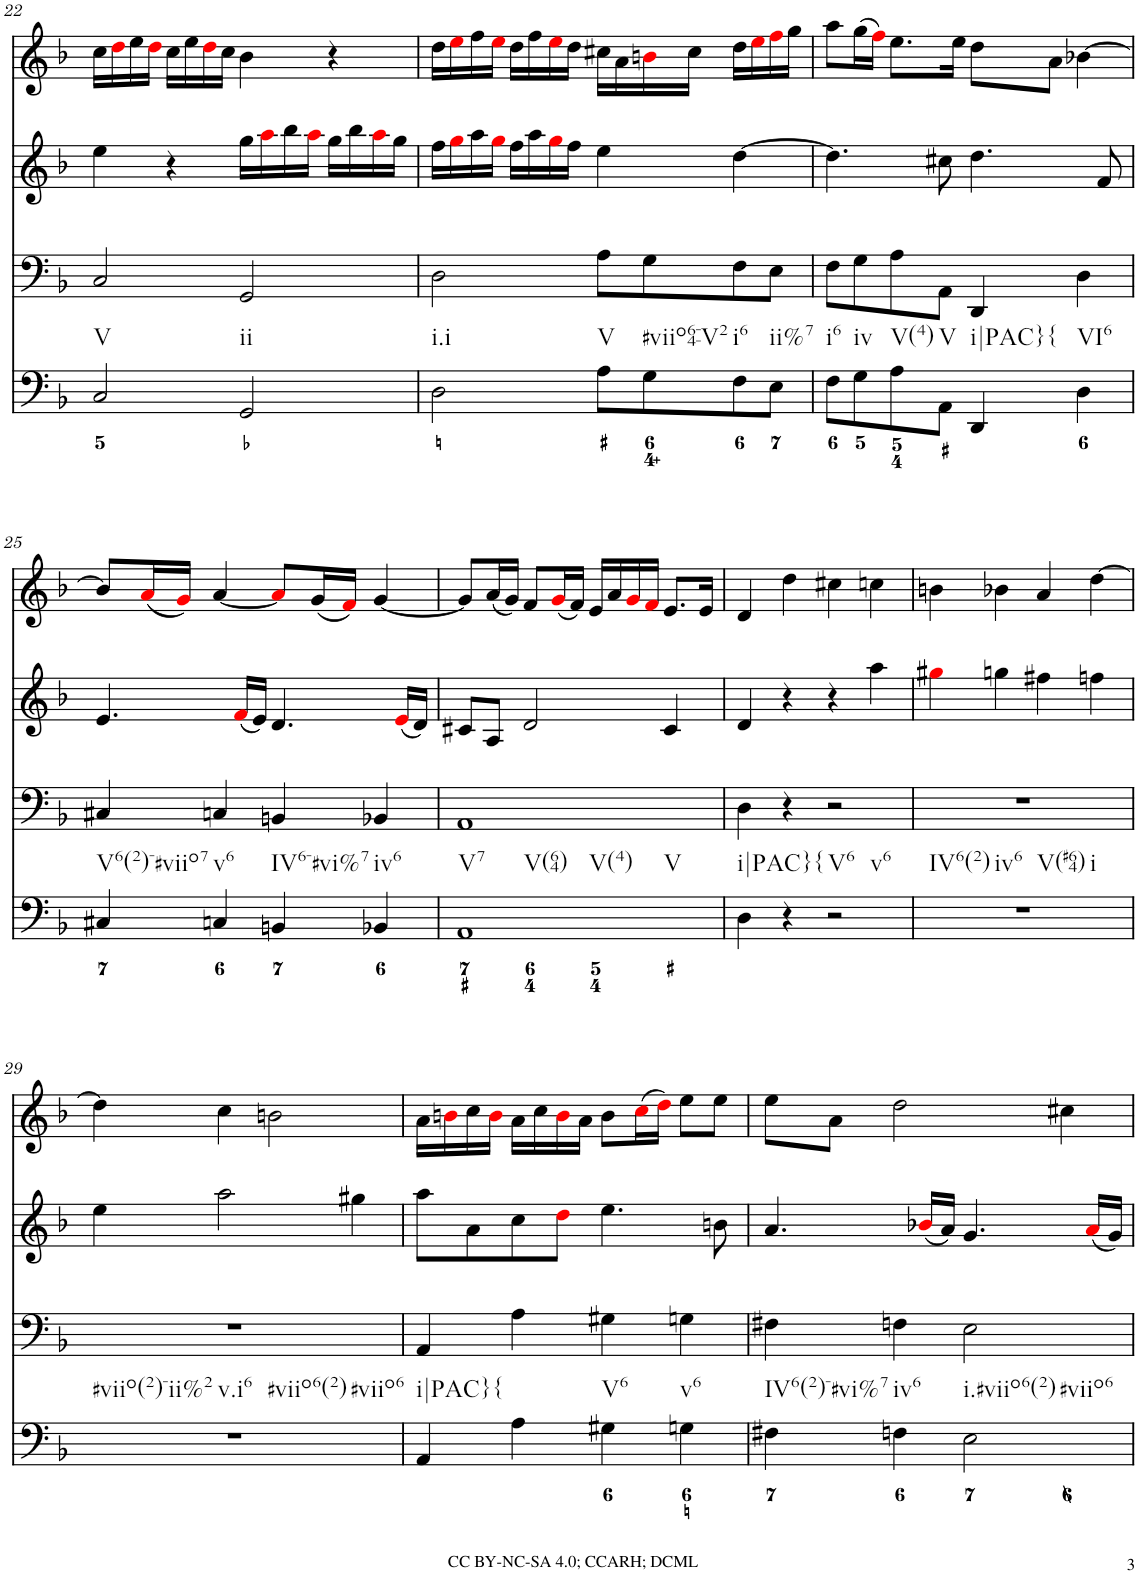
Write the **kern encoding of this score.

**kern	**kern	**kern	**kern
*part4	*part3	*part2	*part1
*staff4	*staff3	*staff2	*staff1
*I"violn	*I"violn	*I"cello	*I"organ
!!LO:PB:g=z
*clefF4	*clefF4	*clefG2	*clefG2
*k[b-]	*k[b-]	*k[b-]	*k[b-]
*d:	*d:	*d:	*d:
*M4/4	*M4/4	*M4/4	*M4/4
*met(c)	*met(c)	*met(c)	*met(c)
=22	=22	=22	=22
!LO:TX:b:t=V	!	!	!
2C/	2C/	4ee\	16cc\LL
.	.	.	16ddi\
.	.	.	16ee\
.	.	.	16ddi\JJ
.	.	4r	16cc\LL
.	.	.	16ee\
.	.	.	16ddi\
.	.	.	16cc\JJ
!LO:TX:b:t=ii	!	!	!
2GG/	2GG/	16gg\LL	4b-\
.	.	16aai\	.
.	.	16bb-\	.
.	.	16aai\JJ	.
.	.	16gg\LL	4r
.	.	16bb-\	.
.	.	16aai\	.
.	.	16gg\JJ	.
=23	=23	=23	=23
!LO:TX:b:t=i.i	!	!	!
2D\	2D\	16ff\LL	16dd\LL
.	.	16ggi\	16eei\
.	.	16aa\	16ff\
.	.	16ggi\JJ	16eei\JJ
.	.	16ff\LL	16dd\LL
.	.	16aa\	16ff\
.	.	16ggi\	16eei\
.	.	16ff\JJ	16dd\JJ
!LO:TX:b:t=V	!	!	!
8A\L	8A\L	4ee\	16cc#X\LL
.	.	.	16a\
!LO:TX:b:t=#viio64-V2	!	!	!
8G\	8G\	.	16bni\
.	.	.	16cc#\JJ
!LO:TX:b:t=i6	!	!	!
8F\	8F\	[4dd\	16dd\LL
.	.	.	16eei\
!LO:TX:b:t=ii%7	!	!	!
8E\J	8E\J	.	16ffi\
.	.	.	16gg\JJ
=24	=24	=24	=24
!LO:TX:b:t=i6	!	!	!
8F\L	8F\L	4.dd\]	8aa\L
!LO:TX:b:t=iv	!	!	!
8G\	8G\	.	(16gg\L
.	.	.	16ffi\JJ)
!LO:TX:b:t=V(4)	!	!	!
8A\	8A\	.	8.ee\L
!LO:TX:b:t=V	!	!	!
8AA\J	8AA\J	8cc#X\	.
.	.	.	16ee\Jk
!LO:TX:b:t=i|PAC}	!	!	!
!LO:TX:b:t={	!	!	!
4DD/	4DD/	4.dd\	8dd\L
.	.	.	8a\J
!LO:TX:b:t=VI6	!	!	!
4D\	4D\	.	[4b-X\
.	.	8f/	.
!!LO:LB:g=z
=25	=25	=25	=25
!LO:TX:b:t=V6(2)-#viio7	!	!	!
4C#X/	4C#X/	4.e/	8b-/L]
.	.	.	(16ai/L
.	.	.	16gi/JJ)
!LO:TX:b:t=v6	!	!	!
4Cn/	4Cn/	.	[4a/
.	.	(16fi/LL	.
.	.	16e/JJ)	.
!LO:TX:b:t=IV6-#vi%7	!	!	!
4BBn/	4BBn/	4.d/	8ai/L]
.	.	.	(16g/L
.	.	.	16fi/JJ)
!LO:TX:b:t=iv6	!	!	!
4BB-X/	4BB-X/	.	[4g/
.	.	(16ei/LL	.
.	.	16d/JJ)	.
=26	=26	=26	=26
!LO:TX:b:t=V7	!	!	!
!LO:TX:b:t=V(64)	!	!	!
!LO:TX:b:t=V(4)	!	!	!
!LO:TX:b:t=V	!	!	!
1AA	1AA	8c#X/L	8g/L]
.	.	8A/J	(16a/L
.	.	.	16g/JJ)
.	.	2d/	8f/L
.	.	.	(16gi/L
.	.	.	16f/JJ)
.	.	.	16e/LL
.	.	.	16a/
.	.	.	16gi/
.	.	.	16fi/JJ
.	.	4c#/	8.e/L
.	.	.	16e/Jk
=27	=27	=27	=27
!LO:TX:b:t=i|PAC}{	!	!	!
4D\	4D\	4d/	4d/
4r	4r	4r	4dd\
!LO:TX:b:t=V6	!	!	!
!LO:TX:b:t=v6	!	!	!
2r	2r	4r	4cc#X\
.	.	4aa\	4ccn\
=28	=28	=28	=28
!LO:TX:b:t=IV6(2)	!	!	!
!LO:TX:b:t=iv6	!	!	!
!LO:TX:b:t=V(#64)	!	!	!
!LO:TX:b:t=i	!	!	!
1r	1r	4gg#Xi\	4bn\
.	.	4ggn\	4b-X\
.	.	4ff#X\	4a/
.	.	4ffn\	[4dd\
!!LO:LB:g=z
=29	=29	=29	=29
!LO:TX:b:t=#viio(2)-ii%2	!	!	!
!LO:TX:b:t=v.i6	!	!	!
!LO:TX:b:t=#viio6(2)	!	!	!
!LO:TX:b:t=#viio6	!	!	!
1r	1r	4ee\	4dd\]
.	.	2aa\	4cc\
.	.	.	2bn\
.	.	4gg#X\	.
=30	=30	=30	=30
!LO:TX:b:t=i|PAC}{	!	!	!
4AA/	4AA/	8aa\L	16a\LL
.	.	.	16bni\
.	.	8a\	16cc\
.	.	.	16bi\JJ
4A\	4A\	8cc\	16a\LL
.	.	.	16cc\
.	.	8ddi\J	16bi\
.	.	.	16a\JJ
!LO:TX:b:t=V6	!	!	!
4G#X\	4G#X\	4.ee\	8b\L
.	.	.	(16cci\L
.	.	.	16ddi\JJ)
!LO:TX:b:t=v6	!	!	!
4Gn\	4Gn\	.	8ee\L
.	.	8bn\	8ee\J
=31	=31	=31	=31
!LO:TX:b:t=IV6(2)-#vi%7	!	!	!
4F#X\	4F#X\	4.a/	8ee\L
.	.	.	8a\J
!LO:TX:b:t=iv6	!	!	!
4Fn\	4Fn\	.	2dd\
.	.	(16b-Xi/LL	.
.	.	16a/JJ)	.
!LO:TX:b:t=i.#viio6(2)	!	!	!
!LO:TX:b:t=#viio6	!	!	!
2E\	2E\	4.g/	.
.	.	.	4cc#X\
.	.	(16ai/LL	.
.	.	16g/JJ)	.
=	=	=	=
*-	*-	*-	*-
